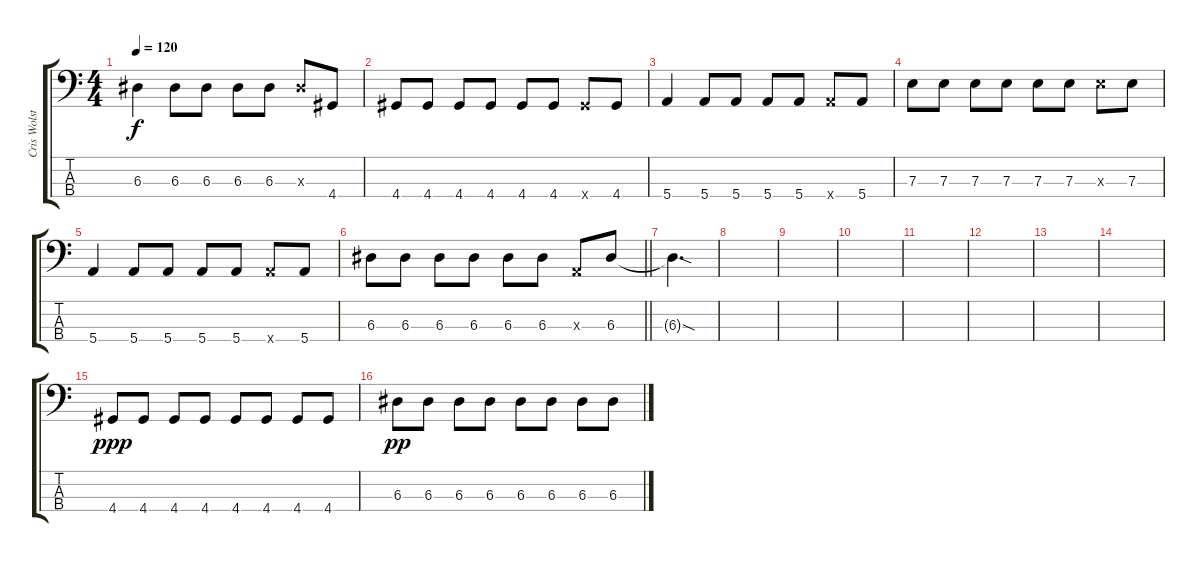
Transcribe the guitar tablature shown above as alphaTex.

\track ("Cris Wolstenholme" "Cris Wolst") {instrument distortionguitar}
\staff {score tabs}
\tuning (G2 D2 A1 E1) {hide}
\ts (4 4)
\tempo 120
\clef f4
\ks c
6.3.4{dy f} 6.3.8 6.3.8 6.3.8 6.3.8 6.3{x}.8 4.4.8 |
4.4.8 4.4.8 4.4.8 4.4.8 4.4.8 4.4.8 4.4{x}.8 4.4.8 |
5.4.4 5.4.8 5.4.8 5.4.8 5.4.8 5.4{x}.8 5.4.8 |
7.3.8 7.3.8 7.3.8 7.3.8 7.3.8 7.3.8 7.3{x}.8 7.3.8 |
5.4.4 5.4.8 5.4.8 5.4.8 5.4.8 5.4{x}.8 5.4.8 |
\barLineRight lightlight
6.3.8 6.3.8 6.3.8 6.3.8 6.3.8 6.3.8 0.3{x}.8 6.3.8 |
6.3{sod t}.4{d} |
|
|
|
|
|
|
|
4.4.8{dy ppp} 4.4.8 4.4.8 4.4.8 4.4.8 4.4.8 4.4.8 4.4.8 |
6.3.8{dy pp} 6.3.8 6.3.8 6.3.8 6.3.8 6.3.8 6.3.8 6.3.8
